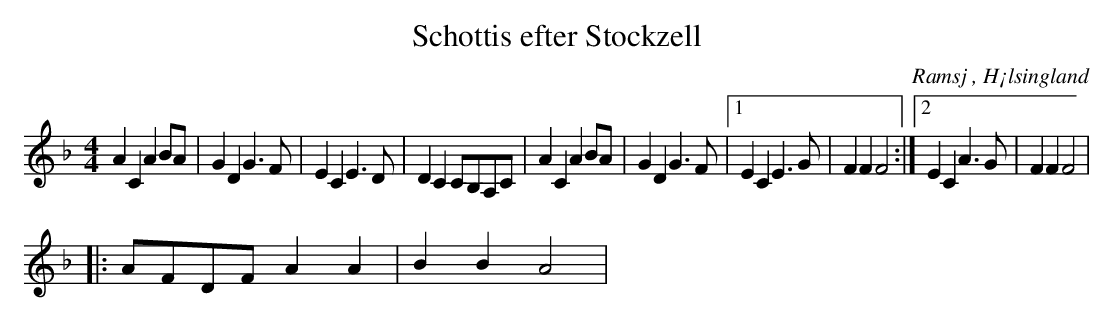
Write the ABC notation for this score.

X:1
T: Schottis efter Stockzell
O: Ramsj , H¡lsingland
M: 4/4
L: 1/8
K: F
A2 C2 A2 BA|G2 D2 G2>F2|E2 C2 E2>D2|D2 C2 CB,A,C|A2 C2 A2 BA|G2 D2 G2>F2|1 E2 C2 E2>G2|F2 F2 F4:|2 E2 C2 A2>G2|F2 F2 F4|
|:AFDF A2 A2| B2 B2 A4|
